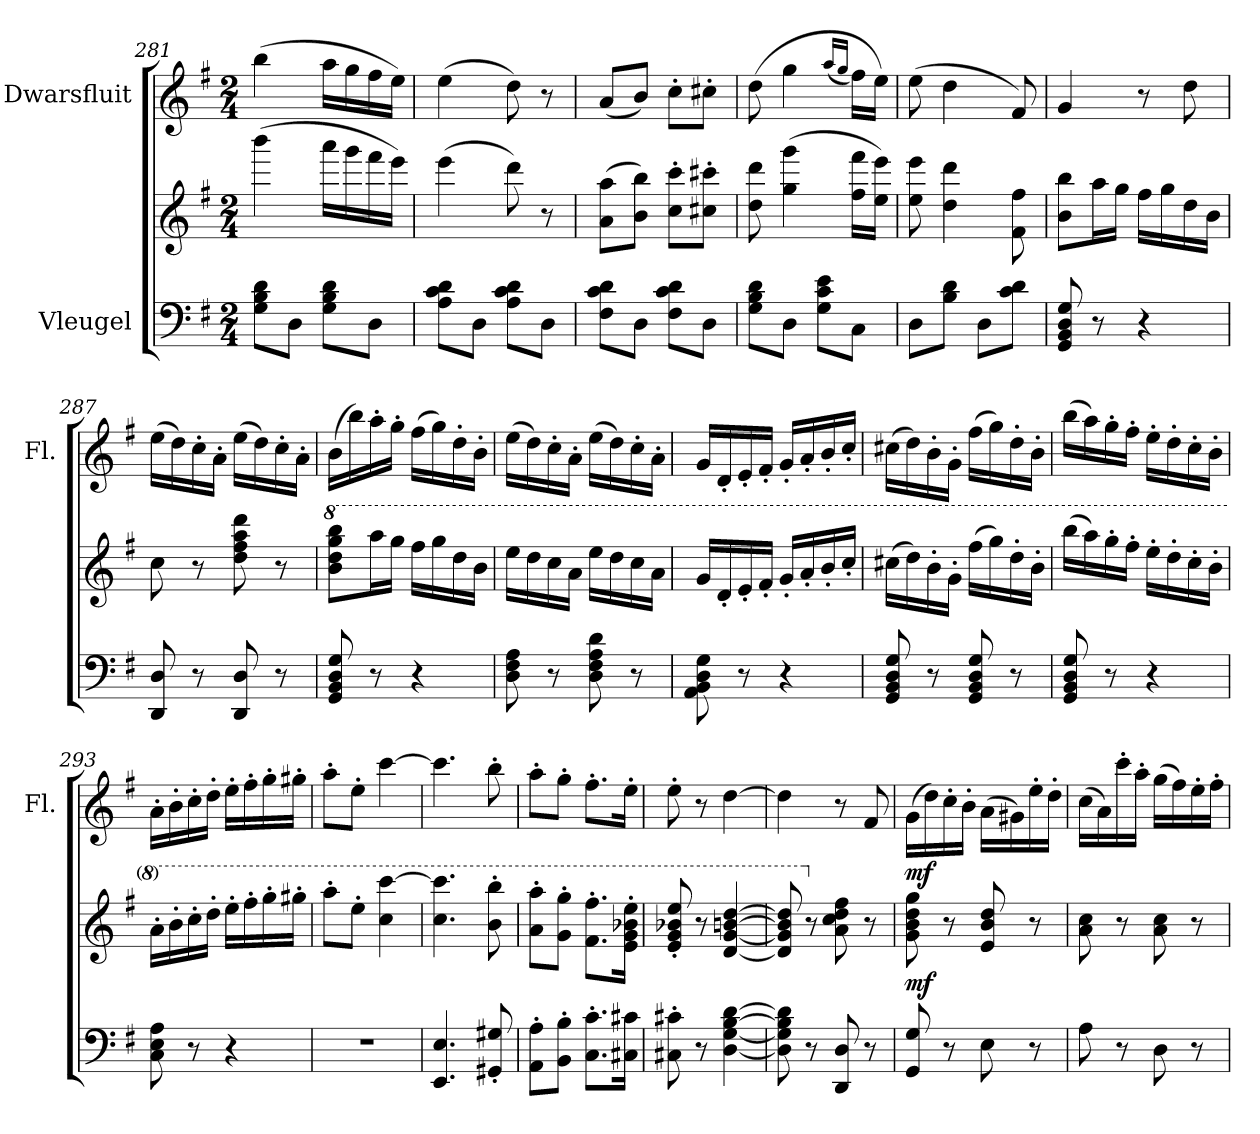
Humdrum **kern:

**kern	**kern	**dynam	**kern	**dynam
*part2	*part2	*part2	*part1	*part1
*staff3	*staff2	*staff2/3	*staff1	*staff1
*I"Vleugel	*	*	*I"Dwarsfluit	*
*	*	*	*I'Fl.	*
*clefF4	*clefG2	*	*clefG2	*
*k[f#]	*k[f#]	*	*k[f#]	*
*M2/4	*M2/4	*	*M2/4	*
=281	=281	=281	=281	=281
8G\ 8B\ 8d\L	(4bbb\	.	(4bb\	.
8D\J	.	.	.	.
8G\ 8B\ 8d\L	16aaa\LL	.	16aa\LL	.
.	16ggg\	.	16gg\	.
8D\J	16fff#\	.	16ff#\	.
.	16eee\JJ)	.	16ee\JJ)	.
=282	=282	=282	=282	=282
8A\ 8c\ 8d\L	(4eee\	.	(4ee\	.
8D\J	.	.	.	.
8A\ 8c\ 8d\L	8ddd\)	.	8dd\)	.
8D\J	8r	.	8r	.
=283	=283	=283	=283	=283
8F#\ 8c\ 8d\L	(8a\ 8aa\L	.	(8a/L	.
8D\J	8b\ 8bb\J)	.	8b/J)	.
8F#\ 8c\ 8d\L	8cc\' 8ccc\'L	.	8cc'\L	.
8D\J	8cc#X\' 8ccc#X\'J	.	8cc#X'\J	.
=284	=284	=284	=284	=284
8G\ 8B\ 8d\L	8dd\ 8ddd\	.	(8dd\	.
8D\J	(4gg\ 4ggg\	.	4gg\	.
8G\ 8c\ 8e\L	.	.	.	.
.	.	.	(16qaa/LL	.
.	.	.	16qgg/JJ	.
8C\J	16ff#\ 16fff#\LL	.	16ff#\LL)	.
.	16ee\ 16eee\JJ)	.	16ee\JJ)	.
!!LO:LB:g=z
=285	=285	=285	=285	=285
8D\L	8ee\ 8eee\	.	(8ee\	.
8B\ 8d\J	4dd\ 4ddd\	.	4dd\	.
8D\L	.	.	.	.
8c\ 8d\J	8f#\ 8ff#\	.	8f#/)	.
=286	=286	=286	=286	=286
8GG/ 8BB/ 8D/ 8G/	8b\ 8bb\L	.	4g/	.
8r	16aa\L	.	.	.
.	16gg\JJ	.	.	.
4r	16ff#\LL	.	8r	.
.	16gg\	.	.	.
.	16dd\	.	8dd\	.
.	16b\JJ	.	.	.
=287	=287	=287	=287	=287
8DD/ 8D/	8cc\	.	(16ee\LL	.
.	.	.	16dd\)	.
8r	8r	.	16cc'\	.
.	.	.	16a'\JJ	.
8DD/ 8D/	8dd\ 8ff#\ 8aa\ 8ddd\	.	(16ee\LL	.
.	.	.	16dd\)	.
8r	8r	.	16cc'\	.
.	.	.	16a'\JJ	.
=288	=288	=288	=288	=288
*	*8va	*	*	*
8GG/ 8BB/ 8D/ 8G/	8bb\ 8ddd\ 8ggg\ 8bbb\L	.	(16b\LL	.
.	.	.	16bb\)	.
8r	16aaa\L	.	16aa'\	.
.	16ggg\JJ	.	16gg'\JJ	.
4r	16fff#\LL	.	(16ff#\LL	.
.	16ggg\	.	16gg\)	.
.	16ddd\	.	16dd'\	.
.	16bb\JJ	.	16b'\JJ	.
!!LO:LB:g=z
=289	=289	=289	=289	=289
8D\ 8F#\ 8A\	16eee\LL	.	(16ee\LL	.
.	16ddd\	.	16dd\)	.
8r	16ccc\	.	16cc'\	.
.	16aa\JJ	.	16a'\JJ	.
8D\ 8F#\ 8A\ 8d\	16eee\LL	.	(16ee\LL	.
.	16ddd\	.	16dd\)	.
8r	16ccc\	.	16cc'\	.
.	16aa\JJ	.	16a'\JJ	.
=290	=290	=290	=290	=290
8AA\ 8BB\ 8D\ 8G\	16gg/LL	.	16g/LL	.
.	16dd'/	.	16d'/	.
8r	16ee'/	.	16e'/	.
.	16ff#'/JJ	.	16f#'/JJ	.
4r	16gg'/LL	.	16g'/LL	.
.	16aa'/	.	16a'/	.
.	16bb'/	.	16b'/	.
.	16ccc'/JJ	.	16cc'/JJ	.
=291	=291	=291	=291	=291
8GG/ 8BB/ 8D/ 8G/	(16ccc#X\LL	.	(16cc#X\LL	.
.	16ddd\)	.	16dd\)	.
8r	16bb'\	.	16b'\	.
.	16gg'\JJ	.	16g'\JJ	.
8GG/ 8BB/ 8D/ 8G/	(16fff#\LL	.	(16ff#\LL	.
.	16ggg\)	.	16gg\)	.
8r	16ddd'\	.	16dd'\	.
.	16bb'\JJ	.	16b'\JJ	.
!!LO:PB:g=z
=292	=292	=292	=292	=292
8GG/ 8BB/ 8D/ 8G/	(16bbb\LL	.	(16bb\LL	.
.	16aaa\)	.	16aa\)	.
8r	16ggg'\	.	16gg'\	.
.	16fff#'\JJ	.	16ff#'\JJ	.
4r	16eee'\LL	.	16ee'\LL	.
.	16ddd'\	.	16dd'\	.
.	16ccc'\	.	16cc'\	.
.	16bb'\JJ	.	16b'\JJ	.
=293	=293	=293	=293	=293
8C\ 8E\ 8A\	16aa'\LL	.	16a'\LL	.
.	16bb'\	.	16b'\	.
8r	16ccc'\	.	16cc'\	.
.	16ddd'\JJ	.	16dd'\JJ	.
4r	16eee'\LL	.	16ee'\LL	.
.	16fff#'\	.	16ff#'\	.
.	16ggg'\	.	16gg'\	.
.	16ggg#X'\JJ	.	16gg#X'\JJ	.
=294	=294	=294	=294	=294
2r	8aaa'\L	.	8aa'\L	.
.	8eee'\J	.	8ee'\J	.
.	4ccc\ [4cccc\	.	[4ccc\	.
=295	=295	=295	=295	=295
4.EE/ 4.E/	4.ccc\ 4.cccc\]	.	4.ccc\]	.
8GG#X/' 8G#X/'	8bb\' 8bbb\'	.	8bb'\	.
=296	=296	=296	=296	=296
8AA\' 8A\'L	8aa\' 8aaa\'L	.	8aa'\L	.
8BB\' 8B\'J	8gg\' 8ggg\'J	.	8gg'\J	.
8.C\' 8.c\'L	8.ff#\' 8.fff#\'L	.	8.ff#'\L	.
16C#X\ 16c#X\Jk	16ee\' 16gg\' 16bb-X\' 16eee\'Jk	.	16ee'\Jk	.
!!LO:LB:g=z
=297	=297	=297	=297	=297
8C#X\' 8c#X\'	8ee/' 8gg/' 8bb-X/' 8eee/'	.	8ee'\	.
8r	8r	.	8r	.
[4D\ [4G\ [4B\ [4d\	[4dd/ [4gg/ [4bbn/ [4ddd/	.	[4dd\	.
=298	=298	=298	=298	=298
8D\] 8G\] 8B\] 8d\]	8dd/] 8gg/] 8bb/] 8ddd/]	.	4dd\]	.
*	*X8va	*	*	*
8r	8r	.	.	.
8DD/ 8D/	8a\ 8cc\ 8dd\ 8ff#\	.	8r	.
8r	8r	.	8f#/	.
=299	=299	=299	=299	=299
!	!	!LO:DY:b	!	!LO:DY:b
8GG/ 8G/	8g\ 8b\ 8dd\ 8gg\	mf	(16g\LL	mf
.	.	.	16dd\)	.
8r	8r	.	16cc'\	.
.	.	.	16b'\JJ	.
8E\	8e/ 8b/ 8dd/	.	(16a\LL	.
.	.	.	16g#X\)	.
8r	8r	.	16ee'\	.
.	.	.	16dd'\JJ	.
=300	=300	=300	=300	=300
8A\	8a\ 8cc\	.	(16cc\LL	.
.	.	.	16a\)	.
8r	8r	.	16ccc'\	.
.	.	.	16aa'\JJ	.
8D\	8a\ 8cc\	.	(16gg\LL	.
.	.	.	16ff#\)	.
8r	8r	.	16ee'\	.
.	.	.	16ff#'\JJ	.
=	=	=	=	=
*-	*-	*-	*-	*-
